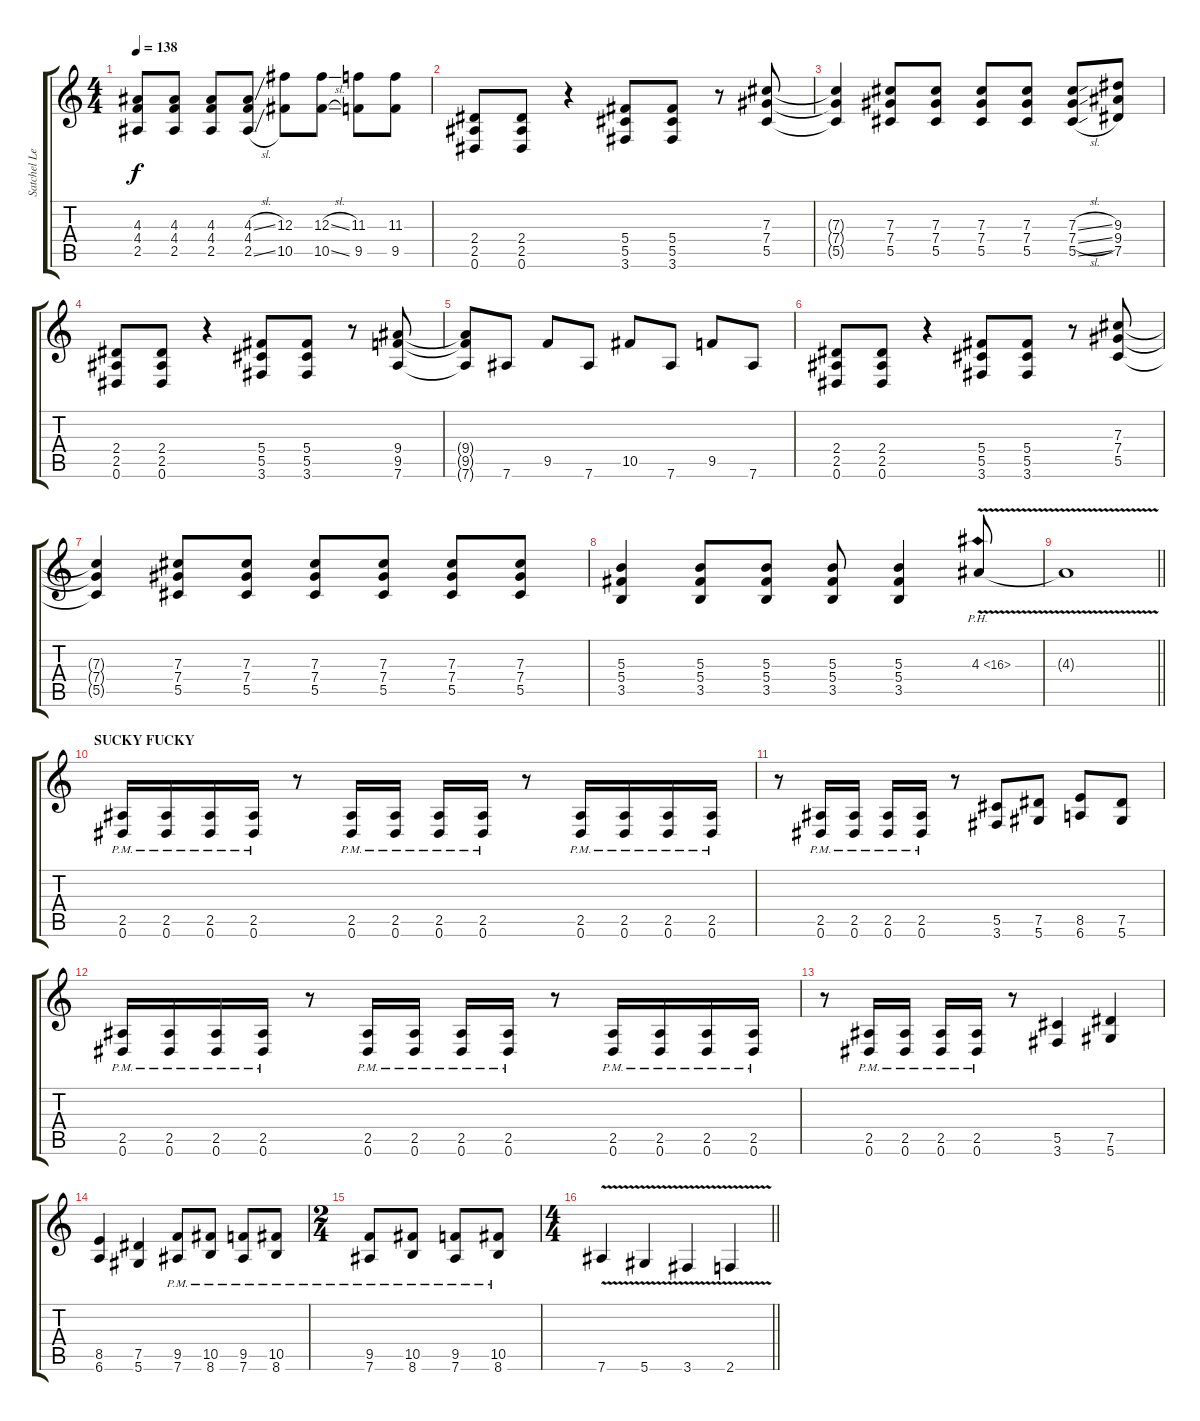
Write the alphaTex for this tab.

\track ("Satchel Lead" "Satchel Le") {instrument distortionguitar}
\staff {score tabs}
\tuning (Eb4 Bb3 Gb3 Db3 Ab2 Eb2) {hide}
\ts (4 4)
\tempo 138
\clef g2
\ks c
(4.3{t} 4.4{t} 2.5{t}).8{dy f} (4.3 4.4 2.5).8 (4.3 4.4 2.5).8 (4.3{sl} 4.4 2.5{sl}).8 (12.3 10.5).8 (12.3{sl} 10.5{sl}).8 (11.3 9.5).8 (11.3 9.5).8 |
(2.4 2.5 0.6).8 (2.4 2.5 0.6).8 r.4 (5.4 5.5 3.6).8 (5.4 5.5 3.6).8 r.8 (7.3 7.4 5.5).8 |
(7.3{t} 7.4{t} 5.5{t}).4 (7.3 7.4 5.5).8 (7.3 7.4 5.5).8 (7.3 7.4 5.5).8 (7.3 7.4 5.5).8 (7.3{sl} 7.4{sl} 5.5{sl}).8 (9.3 9.4 7.5).8 |
(2.4 2.5 0.6).8 (2.4 2.5 0.6).8 r.4 (5.4 5.5 3.6).8 (5.4 5.5 3.6).8 r.8 (9.4 9.5 7.6).8 |
(9.4{t} 9.5{t} 7.6{t}).8 7.6.8 9.5.8 7.6.8 10.5.8 7.6.8 9.5.8 7.6.8 |
(2.4 2.5 0.6).8 (2.4 2.5 0.6).8 r.4 (5.4 5.5 3.6).8 (5.4 5.5 3.6).8 r.8 (7.3 7.4 5.5).8 |
(7.3{t} 7.4{t} 5.5{t}).4 (7.3 7.4 5.5).8 (7.3 7.4 5.5).8 (7.3 7.4 5.5).8 (7.3 7.4 5.5).8 (7.3 7.4 5.5).8 (7.3 7.4 5.5).8 |
(5.3 5.4 3.5).4 (5.3 5.4 3.5).8 (5.3 5.4 3.5).8 (5.3 5.4 3.5).8 (5.3 5.4 3.5).4 4.3{ph 12 v}.8 |
\barLineRight lightlight
4.3{t}.1 |
\section ("" "SUCKY FUCKY")
(2.5{pm} 0.6{pm}).16 (2.5{pm} 0.6{pm}).16 (2.5{pm} 0.6{pm}).16 (2.5{pm} 0.6{pm}).16 r.8 (2.5{pm} 0.6{pm}).16 (2.5{pm} 0.6{pm}).16 (2.5{pm} 0.6{pm}).16 (2.5{pm} 0.6{pm}).16 r.8 (2.5{pm} 0.6{pm}).16 (2.5{pm} 0.6{pm}).16 (2.5{pm} 0.6{pm}).16 (2.5{pm} 0.6{pm}).16 |
r.8 (2.5{pm} 0.6{pm}).16 (2.5{pm} 0.6{pm}).16 (2.5{pm} 0.6{pm}).16 (2.5{pm} 0.6{pm}).16 r.8 (5.5 3.6).8 (7.5 5.6).8 (8.5 6.6).8 (7.5 5.6).8 |
(2.5{pm} 0.6{pm}).16 (2.5{pm} 0.6{pm}).16 (2.5{pm} 0.6{pm}).16 (2.5{pm} 0.6{pm}).16 r.8 (2.5{pm} 0.6{pm}).16 (2.5{pm} 0.6{pm}).16 (2.5{pm} 0.6{pm}).16 (2.5{pm} 0.6{pm}).16 r.8 (2.5{pm} 0.6{pm}).16 (2.5{pm} 0.6{pm}).16 (2.5{pm} 0.6{pm}).16 (2.5{pm} 0.6{pm}).16 |
r.8 (2.5{pm} 0.6{pm}).16 (2.5{pm} 0.6{pm}).16 (2.5{pm} 0.6{pm}).16 (2.5{pm} 0.6{pm}).16 r.8 (5.5 3.6).4 (7.5 5.6).4 |
(8.5 6.6).4 (7.5 5.6).4 (9.5{pm} 7.6{pm}).8 (10.5{pm} 8.6{pm}).8 (9.5{pm} 7.6{pm}).8 (10.5{pm} 8.6{pm}).8 |
\ts (2 4)
(9.5{pm} 7.6{pm}).8 (10.5{pm} 8.6{pm}).8 (9.5{pm} 7.6{pm}).8 (10.5{pm} 8.6{pm}).8 |
\ts (4 4)
\barLineRight lightlight
7.6{v}.4 5.6{v}.4 3.6{v}.4 2.6{v}.4
